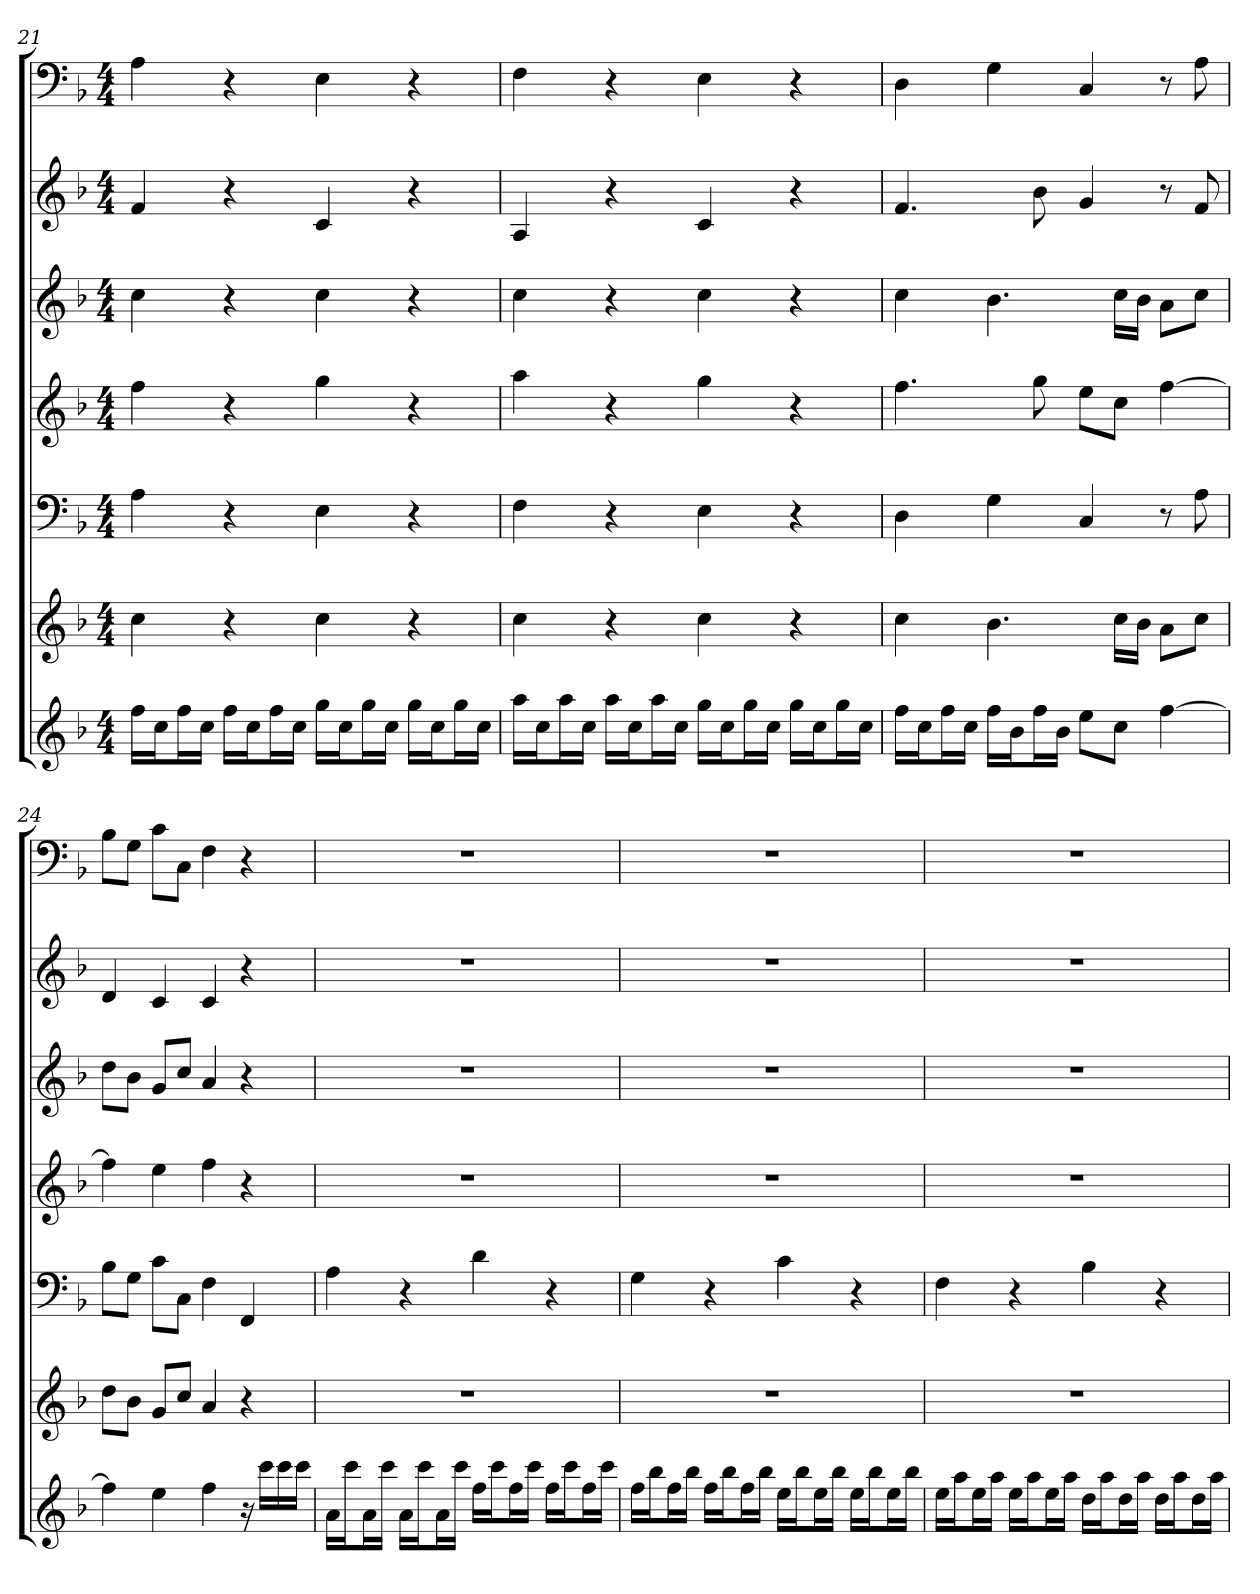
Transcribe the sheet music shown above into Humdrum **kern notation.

**kern	**kern	**kern	**kern	**kern	**kern	**kern
*part7	*part6	*part5	*part4	*part3	*part2	*part1
*staff7	*staff6	*staff5	*staff4	*staff3	*staff2	*staff1
*k[b-]	*k[b-]	*k[b-]	*k[b-]	*k[b-]	*k[b-]	*k[b-]
*F:	*F:	*F:	*F:	*F:	*F:	*F:
*M4/4	*M4/4	*M4/4	*M4/4	*M4/4	*M4/4	*M4/4
=21	=21	=21	=21	=21	=21	=21
16ffLL	4cc	4A	4ff	4cc	4f	4A
16ccJ	.	.	.	.	.	.
16ffL	.	.	.	.	.	.
16ccJJ	.	.	.	.	.	.
16ffLL	4r	4r	4r	4r	4r	4r
16ccJ	.	.	.	.	.	.
16ffL	.	.	.	.	.	.
16ccJJ	.	.	.	.	.	.
16ggLL	4cc	4E	4gg	4cc	4c	4E
16ccJ	.	.	.	.	.	.
16ggL	.	.	.	.	.	.
16ccJJ	.	.	.	.	.	.
16ggLL	4r	4r	4r	4r	4r	4r
16ccJ	.	.	.	.	.	.
16ggL	.	.	.	.	.	.
16ccJJ	.	.	.	.	.	.
=22	=22	=22	=22	=22	=22	=22
16aaLL	4cc	4F	4aa	4cc	4A	4F
16ccJ	.	.	.	.	.	.
16aaL	.	.	.	.	.	.
16ccJJ	.	.	.	.	.	.
16aaLL	4r	4r	4r	4r	4r	4r
16ccJ	.	.	.	.	.	.
16aaL	.	.	.	.	.	.
16ccJJ	.	.	.	.	.	.
16ggLL	4cc	4E	4gg	4cc	4c	4E
16ccJ	.	.	.	.	.	.
16ggL	.	.	.	.	.	.
16ccJJ	.	.	.	.	.	.
16ggLL	4r	4r	4r	4r	4r	4r
16ccJ	.	.	.	.	.	.
16ggL	.	.	.	.	.	.
16ccJJ	.	.	.	.	.	.
=23	=23	=23	=23	=23	=23	=23
16ffLL	4cc	4D	4.ff	4cc	4.f	4D
16ccJ	.	.	.	.	.	.
16ffL	.	.	.	.	.	.
16ccJJ	.	.	.	.	.	.
16ffLL	4.b-	4G	.	4.b-	.	4G
16b-J	.	.	.	.	.	.
16ffL	.	.	8gg	.	8b-	.
16b-JJ	.	.	.	.	.	.
8eeL	.	4C	8eeL	.	4g	4C
8ccJ	16ccLL	.	8ccJ	16ccLL	.	.
.	16b-JJ	.	.	16b-JJ	.	.
[4ff	8aL	8r	[4ff	8aL	8r	8r
.	8ccJ	8A	.	8ccJ	8f	8A
=24	=24	=24	=24	=24	=24	=24
4ff]	8ddL	8B-L	4ff]	8ddL	4d	8B-L
.	8b-J	8GJ	.	8b-J	.	8GJ
4ee	8gL	8cL	4ee	8gL	4c	8cL
.	8ccJ	8CJ	.	8ccJ	.	8CJ
4ff	4a	4F	4ff	4a	4c	4F
16r	4r	4FF	4r	4r	4r	4r
16cccLL	.	.	.	.	.	.
16ccc	.	.	.	.	.	.
16cccJJ	.	.	.	.	.	.
=25	=25	=25	=25	=25	=25	=25
16aLL	1r	4A	1r	1r	1r	1r
16cccJ	.	.	.	.	.	.
16aL	.	.	.	.	.	.
16cccJJ	.	.	.	.	.	.
16aLL	.	4r	.	.	.	.
16cccJ	.	.	.	.	.	.
16aL	.	.	.	.	.	.
16cccJJ	.	.	.	.	.	.
16ffLL	.	4d	.	.	.	.
16cccJ	.	.	.	.	.	.
16ffL	.	.	.	.	.	.
16cccJJ	.	.	.	.	.	.
16ffLL	.	4r	.	.	.	.
16cccJ	.	.	.	.	.	.
16ffL	.	.	.	.	.	.
16cccJJ	.	.	.	.	.	.
=26	=26	=26	=26	=26	=26	=26
16ffLL	1r	4G	1r	1r	1r	1r
16bb-J	.	.	.	.	.	.
16ffL	.	.	.	.	.	.
16bb-JJ	.	.	.	.	.	.
16ffLL	.	4r	.	.	.	.
16bb-J	.	.	.	.	.	.
16ffL	.	.	.	.	.	.
16bb-JJ	.	.	.	.	.	.
16eeLL	.	4c	.	.	.	.
16bb-J	.	.	.	.	.	.
16eeL	.	.	.	.	.	.
16bb-JJ	.	.	.	.	.	.
16eeLL	.	4r	.	.	.	.
16bb-J	.	.	.	.	.	.
16eeL	.	.	.	.	.	.
16bb-JJ	.	.	.	.	.	.
=27	=27	=27	=27	=27	=27	=27
16eeLL	1r	4F	1r	1r	1r	1r
16aaJ	.	.	.	.	.	.
16eeL	.	.	.	.	.	.
16aaJJ	.	.	.	.	.	.
16eeLL	.	4r	.	.	.	.
16aaJ	.	.	.	.	.	.
16eeL	.	.	.	.	.	.
16aaJJ	.	.	.	.	.	.
16ddLL	.	4B-	.	.	.	.
16aaJ	.	.	.	.	.	.
16ddL	.	.	.	.	.	.
16aaJJ	.	.	.	.	.	.
16ddLL	.	4r	.	.	.	.
16aaJ	.	.	.	.	.	.
16ddL	.	.	.	.	.	.
16aaJJ	.	.	.	.	.	.
=	=	=	=	=	=	=
*-	*-	*-	*-	*-	*-	*-
